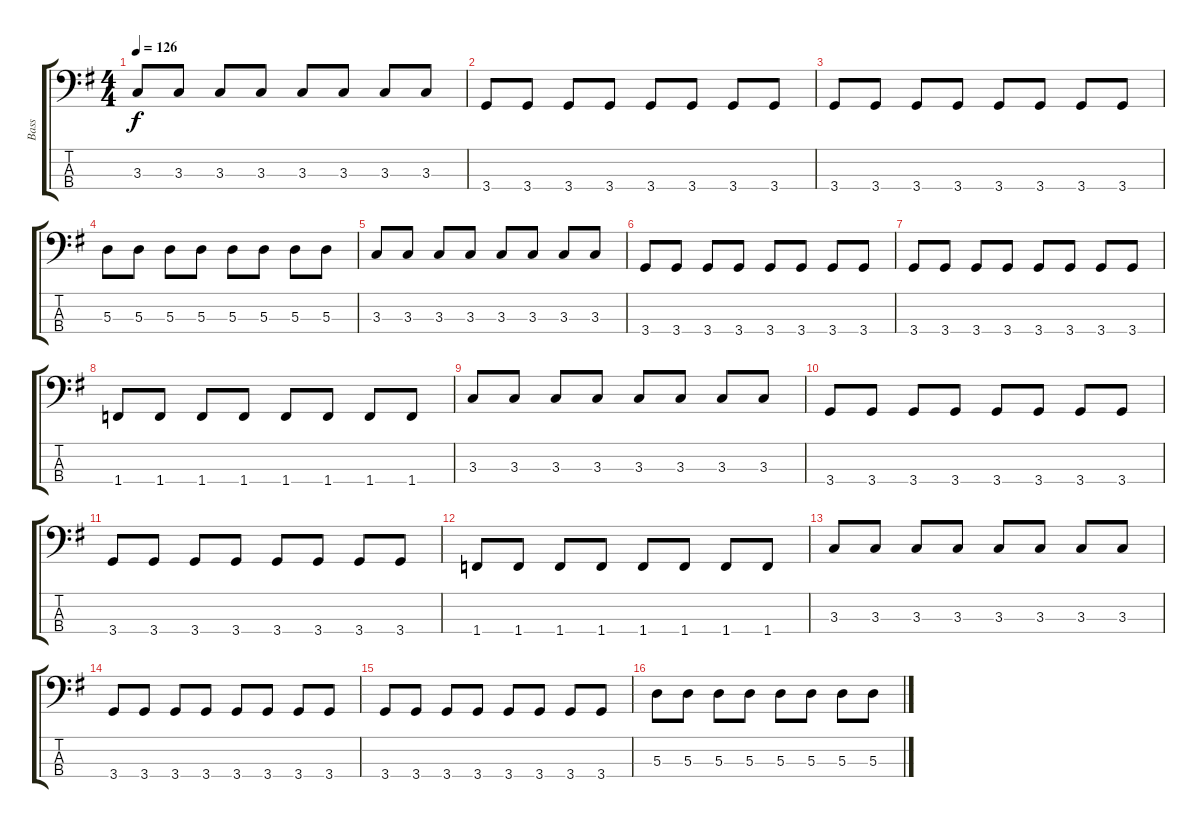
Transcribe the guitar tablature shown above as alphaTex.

\track ("Bass" "Bass") {instrument electricbassfinger}
\staff {score tabs}
\tuning (G2 D2 A1 E1) {hide}
\ts (4 4)
\tempo 126
\clef f4
\ks g
3.3.8{dy f} 3.3.8 3.3.8 3.3.8 3.3.8 3.3.8 3.3.8 3.3.8 |
3.4.8 3.4.8 3.4.8 3.4.8 3.4.8 3.4.8 3.4.8 3.4.8 |
3.4.8 3.4.8 3.4.8 3.4.8 3.4.8 3.4.8 3.4.8 3.4.8 |
5.3.8 5.3.8 5.3.8 5.3.8 5.3.8 5.3.8 5.3.8 5.3.8 |
3.3.8 3.3.8 3.3.8 3.3.8 3.3.8 3.3.8 3.3.8 3.3.8 |
3.4.8 3.4.8 3.4.8 3.4.8 3.4.8 3.4.8 3.4.8 3.4.8 |
3.4.8 3.4.8 3.4.8 3.4.8 3.4.8 3.4.8 3.4.8 3.4.8 |
1.4.8 1.4.8 1.4.8 1.4.8 1.4.8 1.4.8 1.4.8 1.4.8 |
3.3.8 3.3.8 3.3.8 3.3.8 3.3.8 3.3.8 3.3.8 3.3.8 |
3.4.8 3.4.8 3.4.8 3.4.8 3.4.8 3.4.8 3.4.8 3.4.8 |
3.4.8 3.4.8 3.4.8 3.4.8 3.4.8 3.4.8 3.4.8 3.4.8 |
1.4.8 1.4.8 1.4.8 1.4.8 1.4.8 1.4.8 1.4.8 1.4.8 |
3.3.8 3.3.8 3.3.8 3.3.8 3.3.8 3.3.8 3.3.8 3.3.8 |
3.4.8 3.4.8 3.4.8 3.4.8 3.4.8 3.4.8 3.4.8 3.4.8 |
3.4.8 3.4.8 3.4.8 3.4.8 3.4.8 3.4.8 3.4.8 3.4.8 |
5.3.8 5.3.8 5.3.8 5.3.8 5.3.8 5.3.8 5.3.8 5.3.8
